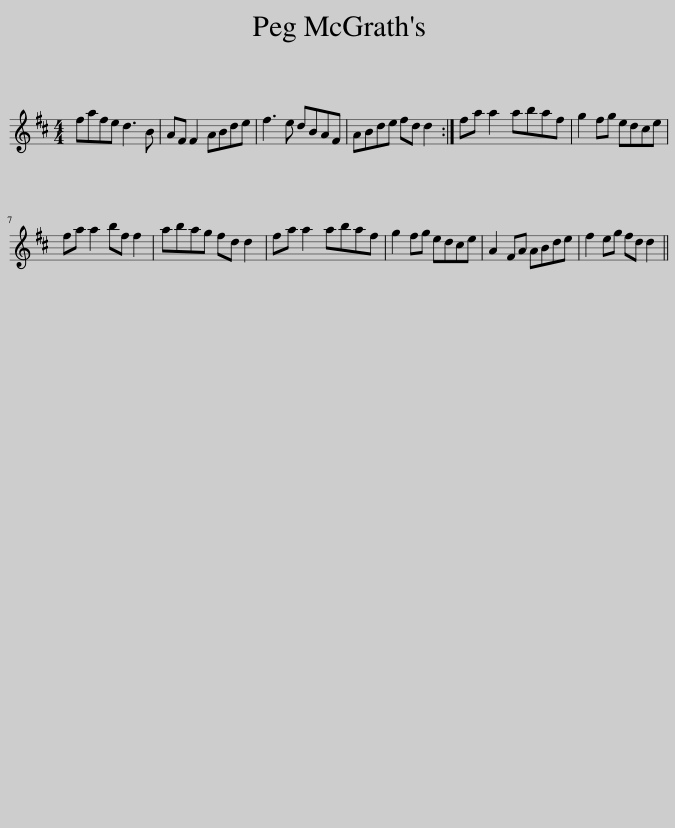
X:1
L:1/8
M:4/4
I:linebreak $
K:D
V:1 treble
V:1
 fafe d3 B | AF F2 ABde | f3 e dBAF | ABde fd d2 :| fa a2 abaf | %5
 g2 fg edce |$ fa a2 bf f2 | abag fd d2 | fa a2 abaf | g2 fg edce | %10
 A2 FA ABde | f2 eg fd d2 || %12
